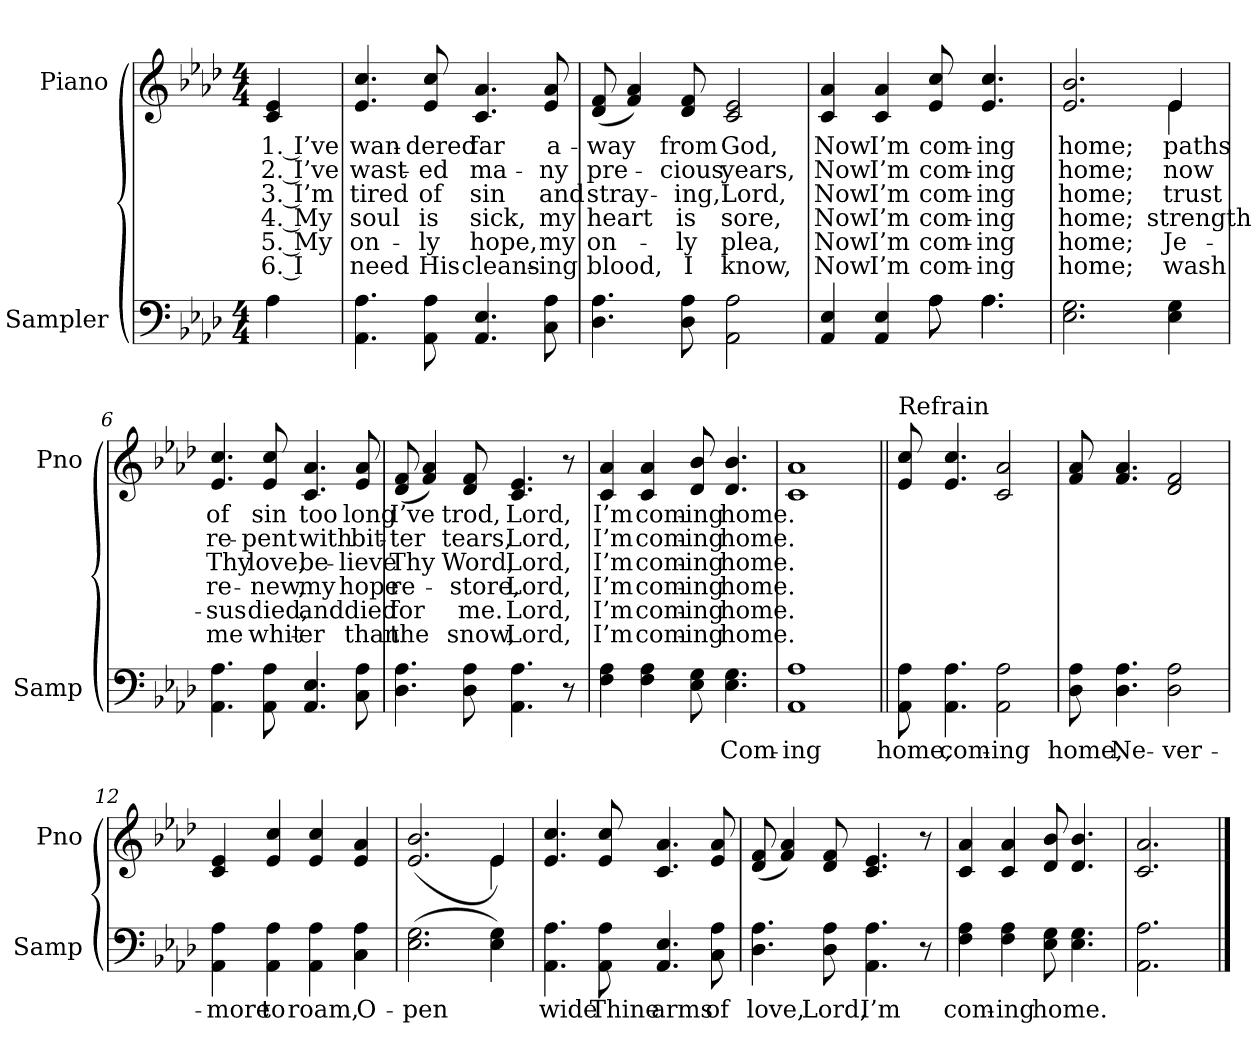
**kern	**text	**kern	**text	**text	**text	**text	**text	**text
*part2	*part2	*part1	*part1	*part1	*part1	*part1	*part1	*part1
*staff2	*staff2	*staff1	*staff1	*staff1	*staff1	*staff1	*staff1	*staff1
*I"Sampler	*	*I"Piano	*	*	*	*	*	*
*I'Samp	*	*I'Pno	*	*	*	*	*	*
*clefF4	*	*clefG2	*	*	*	*	*	*
*k[b-e-a-d-]	*	*k[b-e-a-d-]	*	*	*	*	*	*
*A-:	*	*A-:	*	*	*	*	*	*
*M4/4	*	*M4/4	*	*	*	*	*	*
=1	=1	=1	=1	=1	=1	=1	=1	=1
4A-\	.	4c/ 4e-/	1. I’ve	2. I’ve	3. I’m	4. My	5. My	6. I
=2	=2	=2	=2	=2	=2	=2	=2	=2
4.AA-\ 4.A-\	.	4.e-/ 4.cc/	wan-	wast-	tired	soul	on-	need
8AA-\ 8A-\	.	8e-/ 8cc/	-dered	-ed	of	is	-ly	His
4.AA-/ 4.E-/	.	4.c/ 4.a-/	far	ma-	sin	sick,	hope,	cleans-
8C\ 8A-\	.	8e-/ 8a-/	a-	-ny	and	my	my	-ing
=3	=3	=3	=3	=3	=3	=3	=3	=3
4.D-\ 4.A-\	.	(8d-/ 8f/	-way	pre-	stray-	heart	on-	blood,
.	.	4f/ 4a-/)	.	.	.	.	.	.
8D-\ 8A-\	.	8d-/ 8f/	from	-cious	-ing,	is	-ly	I
2AA-\ 2A-\	.	2c/ 2e-/	God,	years,	Lord,	sore,	plea,	know,
=4	=4	=4	=4	=4	=4	=4	=4	=4
*^	*	*	*	*	*	*	*	*
4AA-/ 4E-/	2ryy	.	4c/ 4a-/	Now	Now	Now	Now	Now	Now
4AA-/ 4E-/	.	.	4c/ 4a-/	I’m	I’m	I’m	I’m	I’m	I’m
8A-\	8A-	.	8e-/ 8cc/	com-	com-	com-	com-	com-	com-
4.A-\	4.A-	.	4.e-/ 4.cc/	-ing	-ing	-ing	-ing	-ing	-ing
*v	*v	*	*	*	*	*	*	*	*
=5	=5	=5	=5	=5	=5	=5	=5	=5
*	*	*^	*	*	*	*	*	*
2.E-\ 2.G\	.	2.e-/ 2.b-/	2.ryy	home;	home;	home;	home;	home;	home;
4E-\ 4G\	.	4e-/	4e-	paths	now	trust	strength	Je-	wash
*	*	*v	*v	*	*	*	*	*	*
=6	=6	=6	=6	=6	=6	=6	=6	=6
4.AA-\ 4.A-\	.	4.e-/ 4.cc/	of	re-	Thy	re-	-sus	me
8AA-\ 8A-\	.	8e-/ 8cc/	sin	-pent	love,	-new,	died,	whit-
4.AA-/ 4.E-/	.	4.c/ 4.a-/	too	with	be-	my	and	-er
8C\ 8A-\	.	8e-/ 8a-/	long	bit-	-lieve	hope	died	than
=7	=7	=7	=7	=7	=7	=7	=7	=7
4.D-\ 4.A-\	.	(8d-/ 8f/	I’ve	-ter	Thy	re-	for	the
.	.	4f/ 4a-/)	.	.	.	.	.	.
8D-\ 8A-\	.	8d-/ 8f/	trod,	tears,	Word,	-store,	me.	snow,
4.AA-\ 4.A-\	.	4.c/ 4.e-/	Lord,	Lord,	Lord,	Lord,	Lord,	Lord,
8r	.	8r	.	.	.	.	.	.
=8	=8	=8	=8	=8	=8	=8	=8	=8
4F\ 4A-\	.	4c/ 4a-/	I’m	I’m	I’m	I’m	I’m	I’m
4F\ 4A-\	.	4c/ 4a-/	com-	com-	com-	com-	com-	com-
8E-\ 8G\	.	8d-/ 8b-/	-ing	-ing	-ing	-ing	-ing	-ing
4.E-\ 4.G\	Com-	4.d-/ 4.b-/	home.	home.	home.	home.	home.	home.
=9	=9	=9	=9	=9	=9	=9	=9	=9
1AA-\ 1A-\	-ing	1c/ 1a-/	.	.	.	.	.	.
=10||	=10||	=10||	=10||	=10||	=10||	=10||	=10||	=10||
!	!	!LO:TX:t=Refrain	!	!	!	!	!	!
8AA-\ 8A-\	home,	8e-/ 8cc/	.	.	.	.	.	.
4.AA-\ 4.A-\	com-	4.e-/ 4.cc/	.	.	.	.	.	.
2AA-\ 2A-\	-ing	2c/ 2a-/	.	.	.	.	.	.
=11	=11	=11	=11	=11	=11	=11	=11	=11
8D-\ 8A-\	home,	8f/ 8a-/	.	.	.	.	.	.
4.D-\ 4.A-\	Ne-	4.f/ 4.a-/	.	.	.	.	.	.
2D-\ 2A-\	-ver-	2d-/ 2f/	.	.	.	.	.	.
=12	=12	=12	=12	=12	=12	=12	=12	=12
4AA-\ 4A-\	-more	4c/ 4e-/	.	.	.	.	.	.
4AA-\ 4A-\	to	4e-/ 4cc/	.	.	.	.	.	.
4AA-\ 4A-\	roam,	4e-/ 4cc/	.	.	.	.	.	.
4C\ 4A-\	O-	4e-/ 4a-/	.	.	.	.	.	.
=13	=13	=13	=13	=13	=13	=13	=13	=13
*	*	*^	*	*	*	*	*	*
(2.E-\ 2.G\	-pen	(2.e-/ 2.b-/	2.ryy	.	.	.	.	.	.
4E-\ 4G\)	.	4e-/)	4e-	.	.	.	.	.	.
*	*	*v	*v	*	*	*	*	*	*
=14	=14	=14	=14	=14	=14	=14	=14	=14
4.AA-\ 4.A-\	wide	4.e-/ 4.cc/	.	.	.	.	.	.
8AA-\ 8A-\	Thine	8e-/ 8cc/	.	.	.	.	.	.
4.AA-/ 4.E-/	arms	4.c/ 4.a-/	.	.	.	.	.	.
8C\ 8A-\	of	8e-/ 8a-/	.	.	.	.	.	.
=15	=15	=15	=15	=15	=15	=15	=15	=15
4.D-\ 4.A-\	love,	(8d-/ 8f/	.	.	.	.	.	.
.	.	4f/ 4a-/)	.	.	.	.	.	.
8D-\ 8A-\	Lord,	8d-/ 8f/	.	.	.	.	.	.
4.AA-\ 4.A-\	I’m	4.c/ 4.e-/	.	.	.	.	.	.
8r	.	8r	.	.	.	.	.	.
=16	=16	=16	=16	=16	=16	=16	=16	=16
4F\ 4A-\	com-	4c/ 4a-/	.	.	.	.	.	.
4F\ 4A-\	-ing	4c/ 4a-/	.	.	.	.	.	.
8E-\ 8G\	home.	8d-/ 8b-/	.	.	.	.	.	.
4.E-\ 4.G\	.	4.d-/ 4.b-/	.	.	.	.	.	.
=17	=17	=17	=17	=17	=17	=17	=17	=17
2.AA-\ 2.A-\	.	2.c/ 2.a-/	.	.	.	.	.	.
==	==	==	==	==	==	==	==	==
*-	*-	*-	*-	*-	*-	*-	*-	*-
